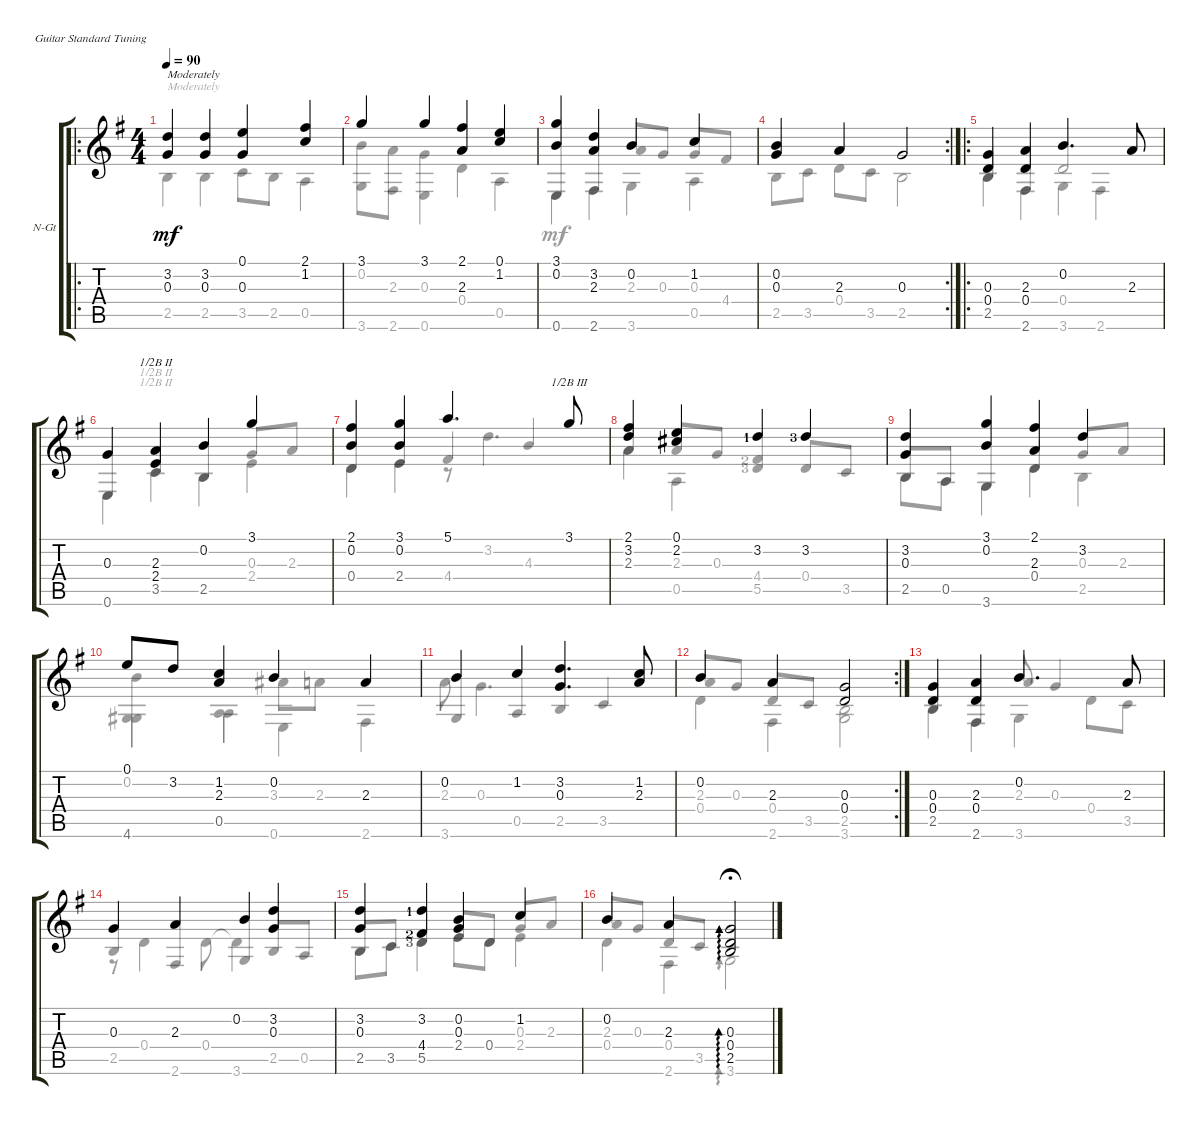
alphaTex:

\defaultSystemsLayout 4
\bracketExtendMode groupsimilarinstruments
\firstSystemTrackNameOrientation horizontal
\otherSystemsTrackNameOrientation horizontal
\track ("Nylon Guitar" "N-Gt") {instrument acousticguitarsteel}
\staff {score tabs}
\tuning (E4 B3 G3 D3 A2 E2)
\voice
\ro
\ts (4 4)
\tempo 90
\clef g2
\ks eminor
(3.2 0.3).4{txt "Moderately" dy mf instrument acousticguitarsteel} (3.2 0.3).4 (0.1 0.3).4 (1.2 2.1).4 |
3.1.4 3.1.4 (2.1 2.3).4 (0.1 1.2).4 |
(3.1 0.2).4 (3.2 2.3).4 0.2.4 1.2.4 |
\rc 2
(0.2 0.3).4 2.3.4 0.3.2 |
\ro
(0.3 0.4).4 (2.3 0.4).4 0.2.4{d} 2.3.8 |
0.3.4 (2.3 2.4).4{barre (2 half)} 0.2.4 3.1.4 |
(2.1 0.2).4 (0.2 3.1).4 5.1.4{d} 3.1.8{barre (3 half)} |
(2.1 3.2).4 (2.2 0.1).4 3.2{lf 2}.4 3.2{lf 4}.4 |
(3.2 0.3).4 (3.1 0.2).4 (2.1 2.3).4 3.2.4 |
0.1.8 3.2.8 (1.2 2.3).4 0.2.4 2.3.4 |
0.2.4 1.2.4 (3.2 0.3).4{d} (2.3 1.2).8 |
\rc 2
0.2.4 2.3.4 (0.3 0.4).2 |
(0.3 0.4).4 (2.3 0.4).4 0.2.4{d} 2.3.8 |
0.3.4 2.3.4 0.2.4 (3.2 0.3).4 |
(3.2 0.3).4 (3.2{lf 2} 4.4{lf 3}).4 (0.2 0.3).4 1.2.4 |
0.2.4 2.3.4 (0.3 0.4 2.5).2{ad 0 fermata (medium 0.4)}
\voice
\clef g2
\ottava regular
\simile none
\ks eminor
2.5.4{txt "Moderately" dy mf} 2.5.4 3.5.8 2.5.8 0.5.4 |
(3.6 0.2).8 (2.6 2.3).8 (0.3 0.6).4 0.4.4 0.5.4 |
0.6.4{beam invert} 2.6.4{beam invert} 2.3.8{beam invert} 0.3.8 0.3.8{beam invert} 4.4.8 |
2.5.8 3.5.8 0.4.8 3.5.8 2.5.2 |
2.5.4{beam invert} 2.6.4{beam invert} 0.4.2{beam invert} |
0.6.4{beam invert} 3.5.4{barre (2 half) beam invert} 2.5.4{beam invert} 0.3.8{beam invert} 2.3.8 |
0.4.4{beam invert} 2.4.4{beam invert} 4.4.4{beam invert} 4.3.4{beam invert} |
2.3.4{beam invert} 2.3.8{beam invert} 0.3.8 (4.4{lf 3} 5.5{lf 4}).4{beam invert} 0.4.8{beam invert} 3.5.8 |
2.5.8{beam invert} 0.5.8 3.6.4{beam invert} 0.4.4{beam invert} 0.3.8{beam invert} 2.3.8 |
(4.6 0.2).4 0.5.4 3.3.8 2.3.8 |
3.6.4{beam invert} 0.5.4{beam invert} 2.5.4{beam invert} 3.5.4{beam invert} |
2.3.8{beam invert} 0.3.8 0.4.8{beam invert} 3.5.8 |
2.5.4{beam invert} 2.6.4{beam invert} 2.3.8{beam invert} 0.3.4{beam invert} |
2.5.4{beam invert} 2.6.4{beam invert} 3.6.4{beam invert} 2.5.8{beam invert} 0.5.8 |
2.5.8{beam invert} 3.5.8 5.5{lf 4}.4{beam invert} 2.4.8{beam invert} 0.4.8 0.3.8{beam invert} 2.3.8 |
2.3.8{beam invert} 0.3.8 0.4.8{beam invert} 3.5.8
\voice
\clef g2
\ottava regular
\simile none
\ks eminor
|
|
0.6.4 2.6.4 3.6.4 0.5.4 |
|
2.5.4 2.6.4 3.6.4 2.6.4 |
0.6.4 3.5.4{barre (2 half)} 2.5.4 2.4.4 |
0.4.4 2.4.4 r.8 3.2.4{d} |
2.3.4 0.5.4 |
2.5.8 0.5.8 3.6.4 0.4.4 2.5.4 |
4.6.4 0.5.4 0.6.4 2.6.4 |
2.3.8 0.3.4{d} |
0.4.4 2.6.4 (3.6 2.5).2 |
2.5.4 2.6.4 3.6.4 0.4.8 3.5.8 |
r.8 0.4.4 0.4.8 0.4{t}.4 |
2.5.8 3.5.8 5.5{lf 4}.4 2.4.8 0.4.8 2.4.4 |
0.4.4 2.6.4 3.6.2{ad 0 fermata (medium 0.4)}
